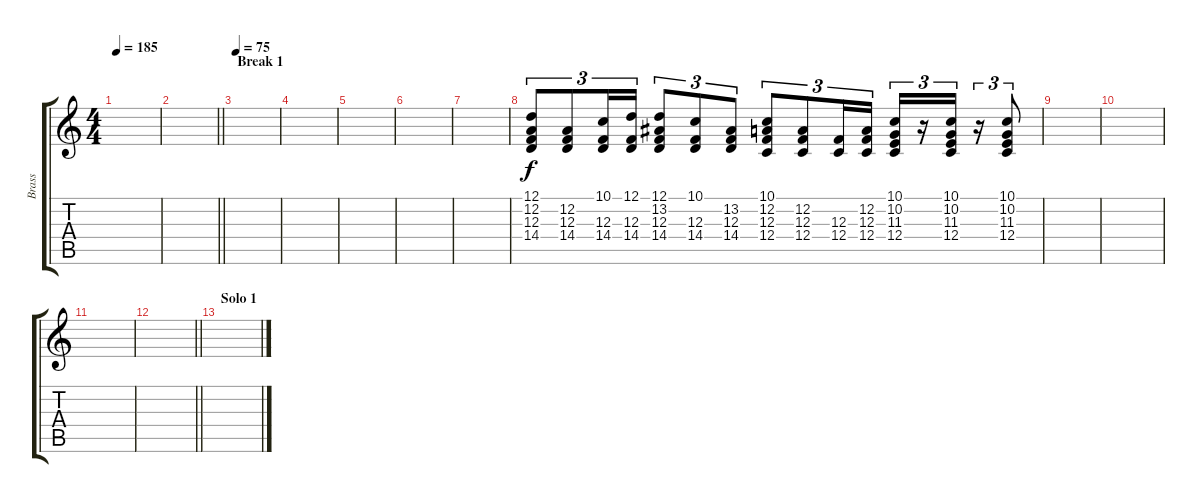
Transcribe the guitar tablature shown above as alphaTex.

\track ("Brass" "Brass") {instrument brasssection}
\staff {score tabs}
\tuning (D4 A3 F3 C3 G2 D2) {hide}
\ts (4 4)
\tempo 185
\clef g2
\ks c
|
\barLineRight lightlight
|
\section ("" "Break 1")
\tempo 75
|
|
|
|
|
(12.1 12.2 12.3 14.4).8{tu (3 2)} (12.2 12.3 14.4).8{tu (3 2)} (10.1 12.3 14.4).16{tu (3 2)} (12.1 12.3 14.4).16{tu (3 2)} (12.1 13.2 12.3 14.4).8{tu (3 2)} (10.1 12.3 14.4).8{tu (3 2)} (13.2 12.3 14.4).8{tu (3 2)} (10.1 12.2 12.3 12.4).8{tu (3 2)} (12.2 12.3 12.4).8{tu (3 2)} (12.3 12.4).16{tu (3 2)} (12.2 12.3 12.4).16{tu (3 2)} (10.1 10.2 11.3 12.4).16{tu (3 2)} r.16{tu (3 2)} (10.1 10.2 11.3 12.4).16{tu (3 2)} r.16{tu (3 2)} (10.1 10.2 11.3 12.4).8{tu (3 2)} |
|
|
|
\barLineRight lightlight
|
\section ("" "Solo 1")
